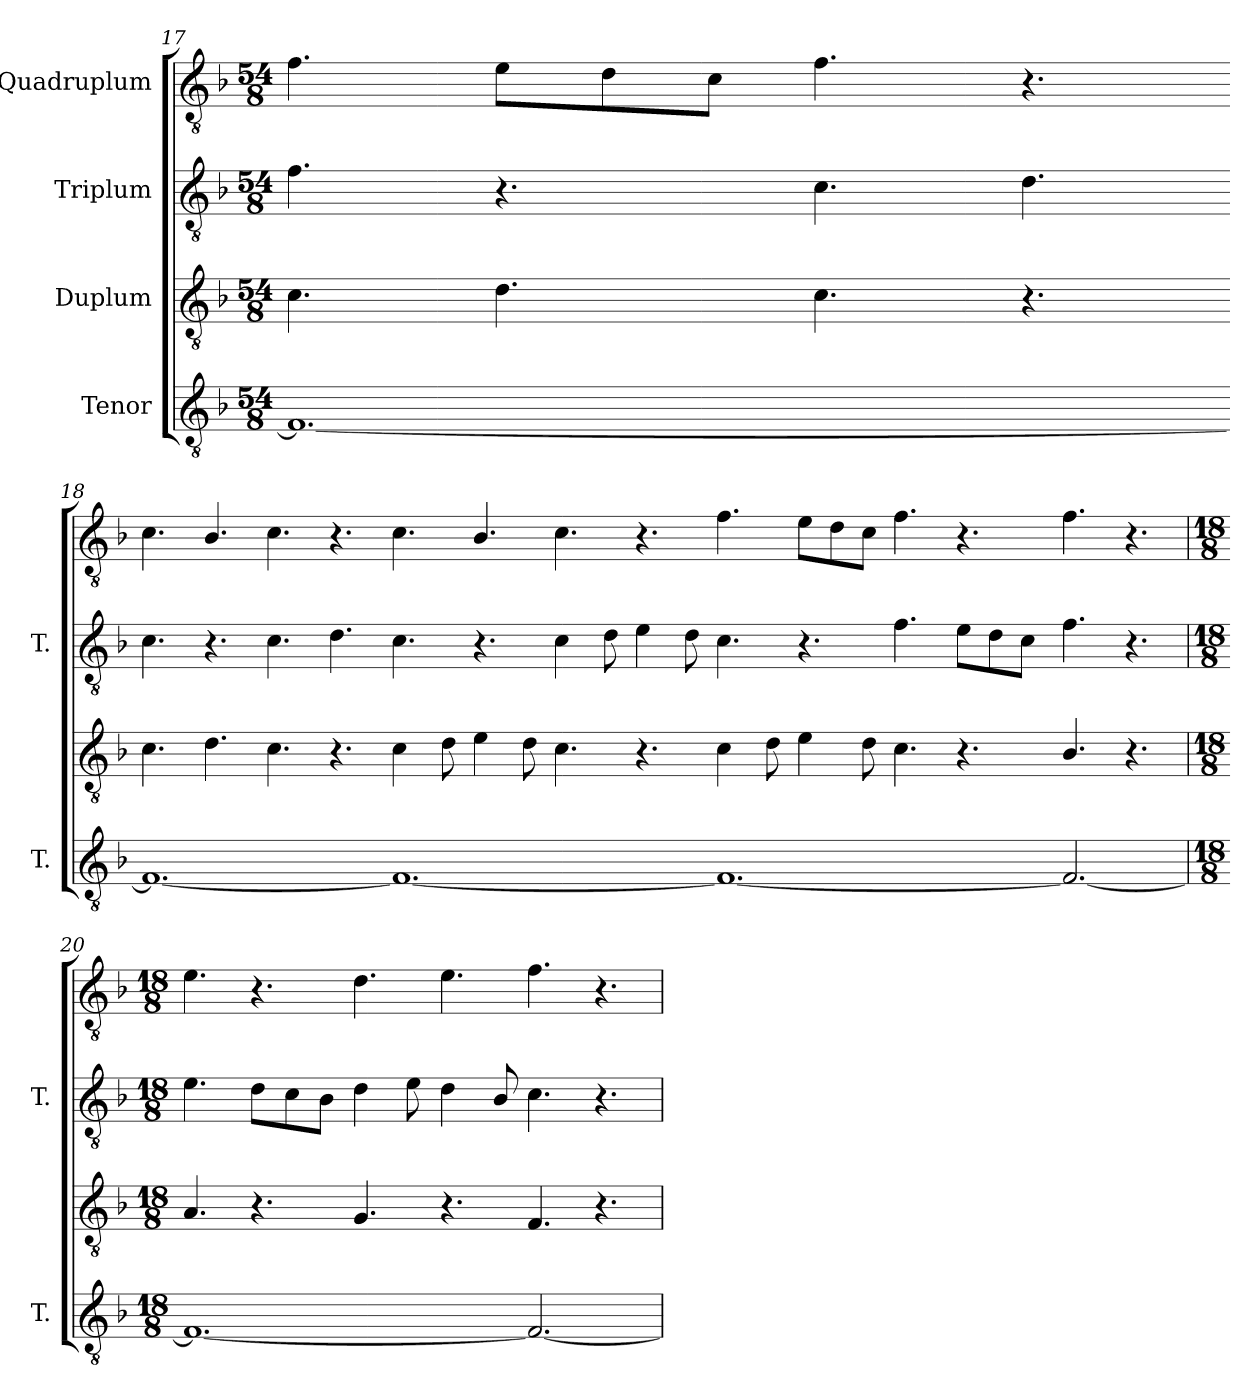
**kern	**kern	**kern	**kern
*part4	*part3	*part2	*part1
*staff4	*staff3	*staff2	*staff1
*I"Tenor	*I"Duplum	*I"Triplum	*I"Quadruplum
*I'T.	*	*I'T.	*
*clefGv2	*clefGv2	*clefGv2	*clefGv2
*ITrd7c12	*ITrd7c12	*ITrd7c12	*ITrd7c12
*k[b-]	*k[b-]	*k[b-]	*k[b-]
*F:	*F:	*F:	*F:
*M54/8	*M54/8	*M54/8	*M54/8
=17	=17	=17	=17
1.FFi_	4.Ci\	4.Fi\	4.Fi\
.	4.Di\	4.r	8Ei\L
.	.	.	8Di\
.	.	.	8Ci\J
.	4.Ci\	4.Ci\	4.Fi\
.	4.r	4.Di\	4.r
!!LO:LB:g=z
=18-	=18-	=18-	=18-
1.FFi_	4.Ci\	4.Ci\	4.Ci\
.	4.Di\	4.r	4.BB-i/
.	4.Ci\	4.Ci\	4.Ci\
.	4.r	4.Di\	4.r
1.FFi_	4Ci\	4.Ci\	4.Ci\
.	8Di\	.	.
.	4Ei\	4.r	4.BB-i/
.	8Di\	.	.
.	4.Ci\	4Ci\	4.Ci\
.	.	8Di\	.
.	4.r	4Ei\	4.r
.	.	8Di\	.
1.FFi_	4Ci\	4.Ci\	4.Fi\
.	8Di\	.	.
.	4Ei\	4.r	8Ei\L
.	.	.	8Di\
.	8Di\	.	8Ci\J
.	4.Ci\	4.Fi\	4.Fi\
.	4.r	8Ei\L	4.r
.	.	8Di\	.
.	.	8Ci\J	.
!!LO:PB:g=z
=19-	=19-	=19-	=19-
2.FFi/_	4.BB-i/	4.Fi\	4.Fi\
.	4.r	4.r	4.r
=20	=20	=20	=20
*M18/8	*M18/8	*M18/8	*M18/8
1.FFi_	4.AAi/	4.Ei\	4.Ei\
.	4.r	8Di\L	4.r
.	.	8Ci\	.
.	.	8BB-i\J	.
.	4.GGi/	4Di\	4.Di\
.	.	8Ei\	.
.	4.r	4Di\	4.Ei\
.	.	8BB-i/	.
2.FFi/_	4.FFi/	4.Ci\	4.Fi\
.	4.r	4.r	4.r
=	=	=	=
*-	*-	*-	*-
